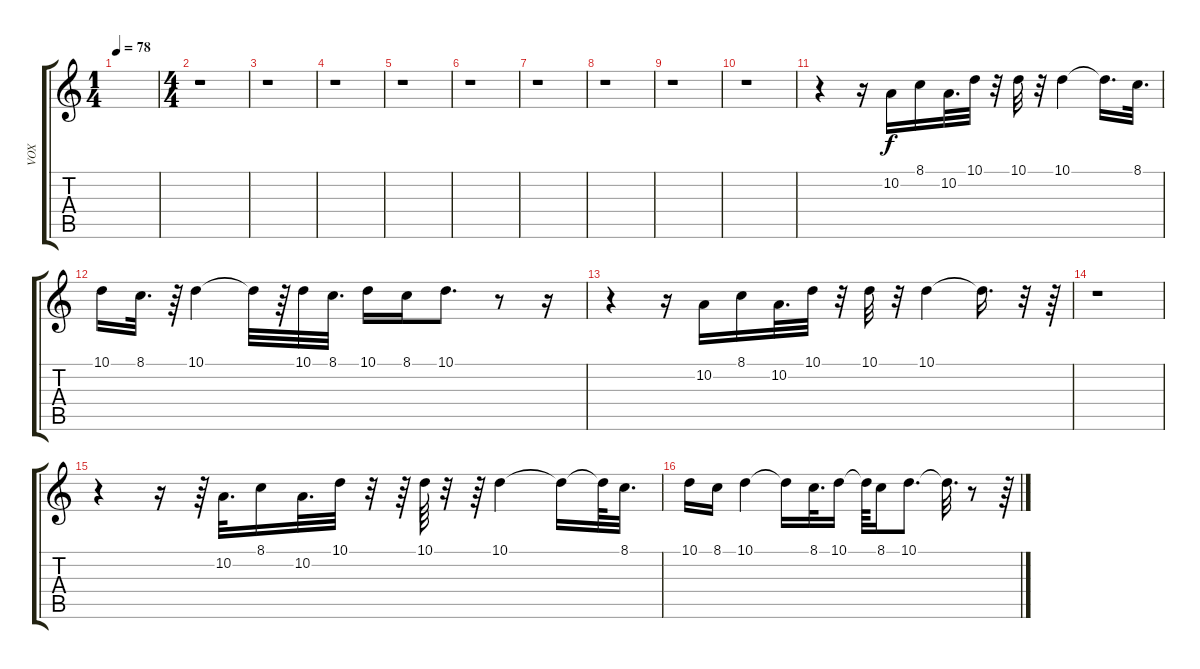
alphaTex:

\track ("VOX" "VOX") {instrument altosax}
\staff {score tabs}
\tuning (E4 B3 G3 D3 A2 E2) {hide}
\ts (1 4)
\tempo 78
\clef g2
\ks c
|
\ts (4 4)
r.1 |
r.1 |
r.1 |
r.1 |
r.1 |
r.1 |
r.1 |
r.1 |
r.1 |
r.4 r.16 10.2.16 8.1.16 10.2.32{d} 10.1.32 r.32 10.1.32 r.32 10.1.4 10.1{t}.16{d} 8.1.32{d} |
10.1.16 8.1.32{d} r.64 10.1.4 10.1{t}.32 r.64 10.1.32 8.1.32{d} 10.1.16 8.1.16 10.1.8{d} r.8 r.16 |
r.4 r.16 10.2.16 8.1.16 10.2.32{d} 10.1.32 r.32 10.1.32 r.32 10.1.4 10.1{t}.16{d} r.32 r.64 |
r.1 |
r.4 r.16 r.64 10.2.32{d} 8.1.16 10.2.32{d} 10.1.32 r.32 r.64 10.1.64 r.32 r.64 10.1.4 10.1{t}.16 10.1{t}.64 8.1.32{d} |
10.1.16 8.1.16 10.1.4 10.1{t}.16 8.1.32{d} 10.1.16 10.1{t}.64 8.1.16 10.1.8{d} 10.1{t}.32{d} r.8 r.64
